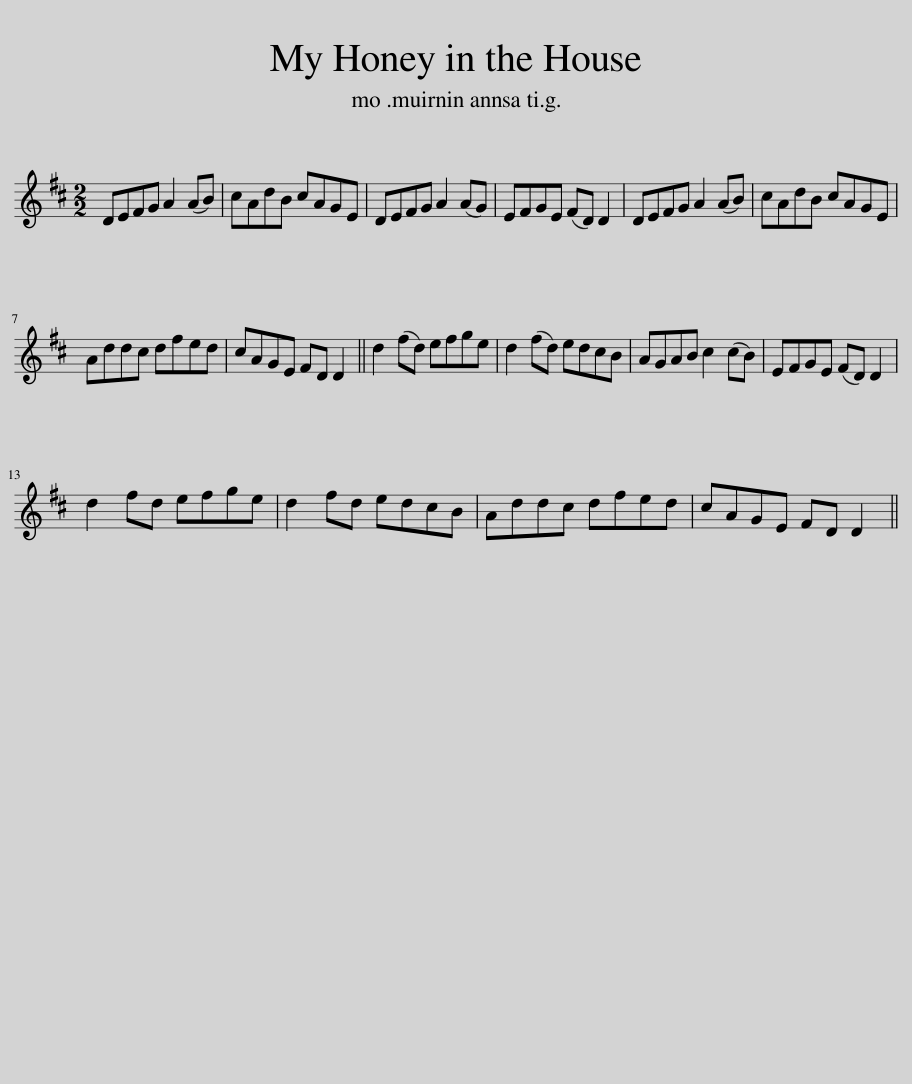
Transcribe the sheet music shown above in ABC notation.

X:1
L:1/8
M:2/2
I:linebreak $
K:D
V:1 treble
V:1
 DEFG A2 (AB) | cAdB cAGE | DEFG A2 (AG) | EFGE (FD) D2 | DEFG A2 (AB) | %5
 cAdB cAGE |$ Addc dfed | cAGE FD D2 || d2 (fd) efge | d2 (fd) edcB | %10
 AGAB c2 (cB) | EFGE (FD) D2 |$ d2 fd efge | d2 fd edcB | Addc dfed | %15
 cAGE FD D2 || %16
